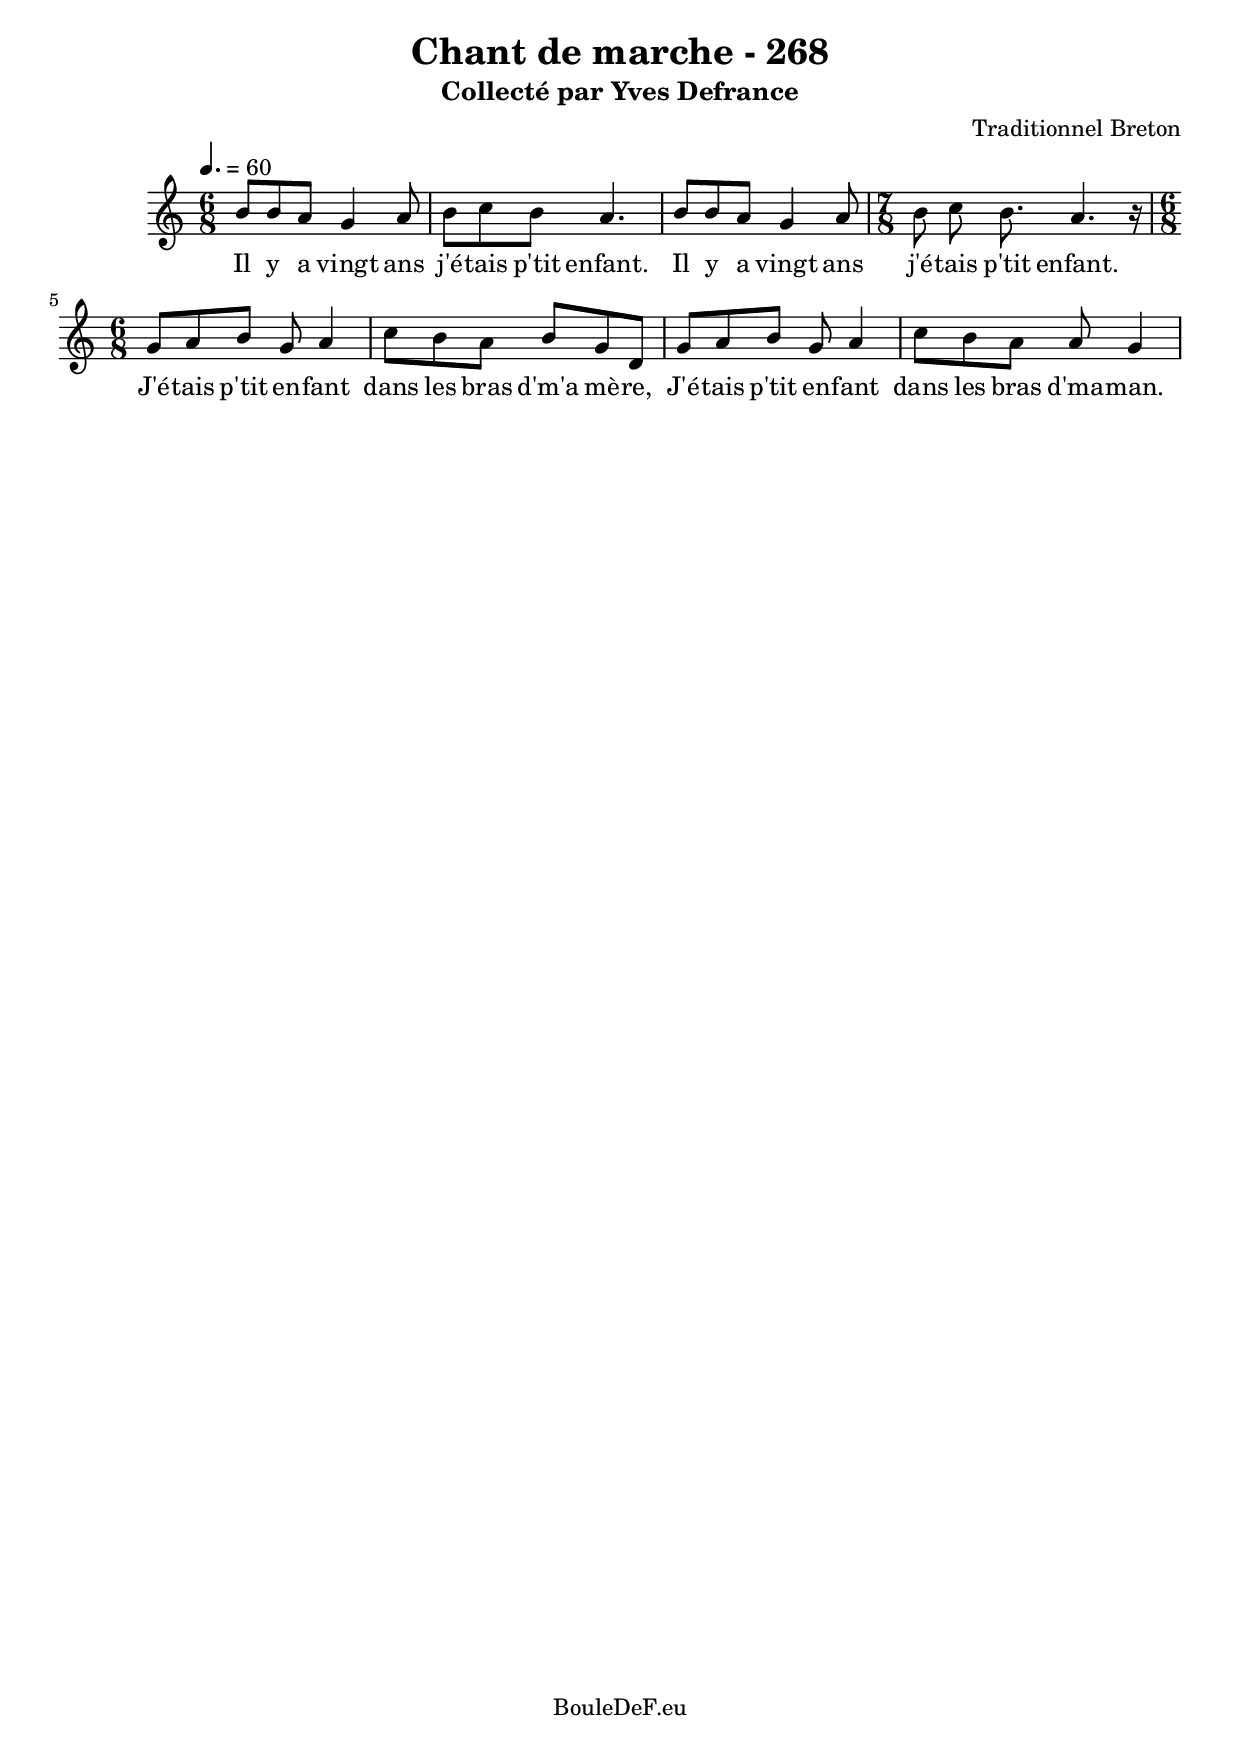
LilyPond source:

\version "2.16.0"
\include "italiano.ly"

\header {
	title = "Chant de marche - 268"
	subtitle = "Collecté par Yves Defrance"
	composer = "Traditionnel Breton"
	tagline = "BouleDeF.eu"
}

global = {
	\clef "treble"
	\tempo 4. = 60
}

yvesdefrance = \relative si' {
	\time 6/8
	| si8 si la sol4 la8
	| si8 do si la4.
	| si8 si la sol4 la8
	\time 7/8
	| si8 do si8. la4. r16
	\break

	\time 6/8
	| sol8 la si sol la4
	| do8 si la si sol re
	| sol8 la si sol la4
	| do8 si la la sol4
}

\score {
	\new Staff { \global \yvesdefrance }
	\addlyrics {
		| Il y a vingt ans j'é -- tais p'tit enfant.
		| Il y a vingt ans j'é -- tais p'tit enfant.
		| J'é -- tais p'tit en -- fant
		| dans les bras d'm'a mè -- re,
		| J'é -- tais p'tit en -- fant
		| dans les bras d'ma -- man.
		% Extra:
		%| Mais à pré -- sent j'y porte les rubans,
		%| J'y porte les rubans, pour la vie d'mi -- li -- taire,
		%| J'y porte les rubans, bai -- sé pour deux ans.
	}
	\layout {}
}

\score {
	\new Staff \with { midiInstrument=#"oboe"} {
		\unfoldRepeats { \global \yvesdefrance }
	}
	\midi {}
}
